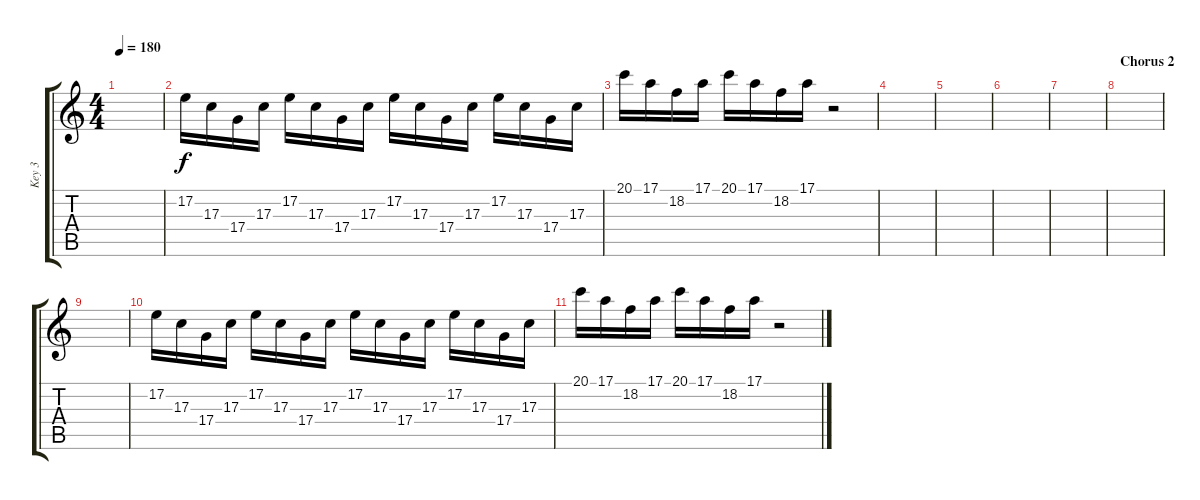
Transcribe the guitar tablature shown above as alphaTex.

\track ("Key 3" "Key 3") {instrument lead1square}
\staff {score tabs}
\tuning (E4 B3 G3 D3 A2 E2) {hide}
\ts (4 4)
\tempo 180
\clef g2
\ks c
|
17.2.16 17.3.16 17.4.16 17.3.16 17.2.16 17.3.16 17.4.16 17.3.16 17.2.16 17.3.16 17.4.16 17.3.16 17.2.16 17.3.16 17.4.16 17.3.16 |
20.1.16 17.1.16 18.2.16 17.1.16 20.1.16 17.1.16 18.2.16 17.1.16 r.2 |
|
|
|
|
\section ("" "Chorus 2")
|
|
17.2.16 17.3.16 17.4.16 17.3.16 17.2.16 17.3.16 17.4.16 17.3.16 17.2.16 17.3.16 17.4.16 17.3.16 17.2.16 17.3.16 17.4.16 17.3.16 |
20.1.16 17.1.16 18.2.16 17.1.16 20.1.16 17.1.16 18.2.16 17.1.16 r.2
